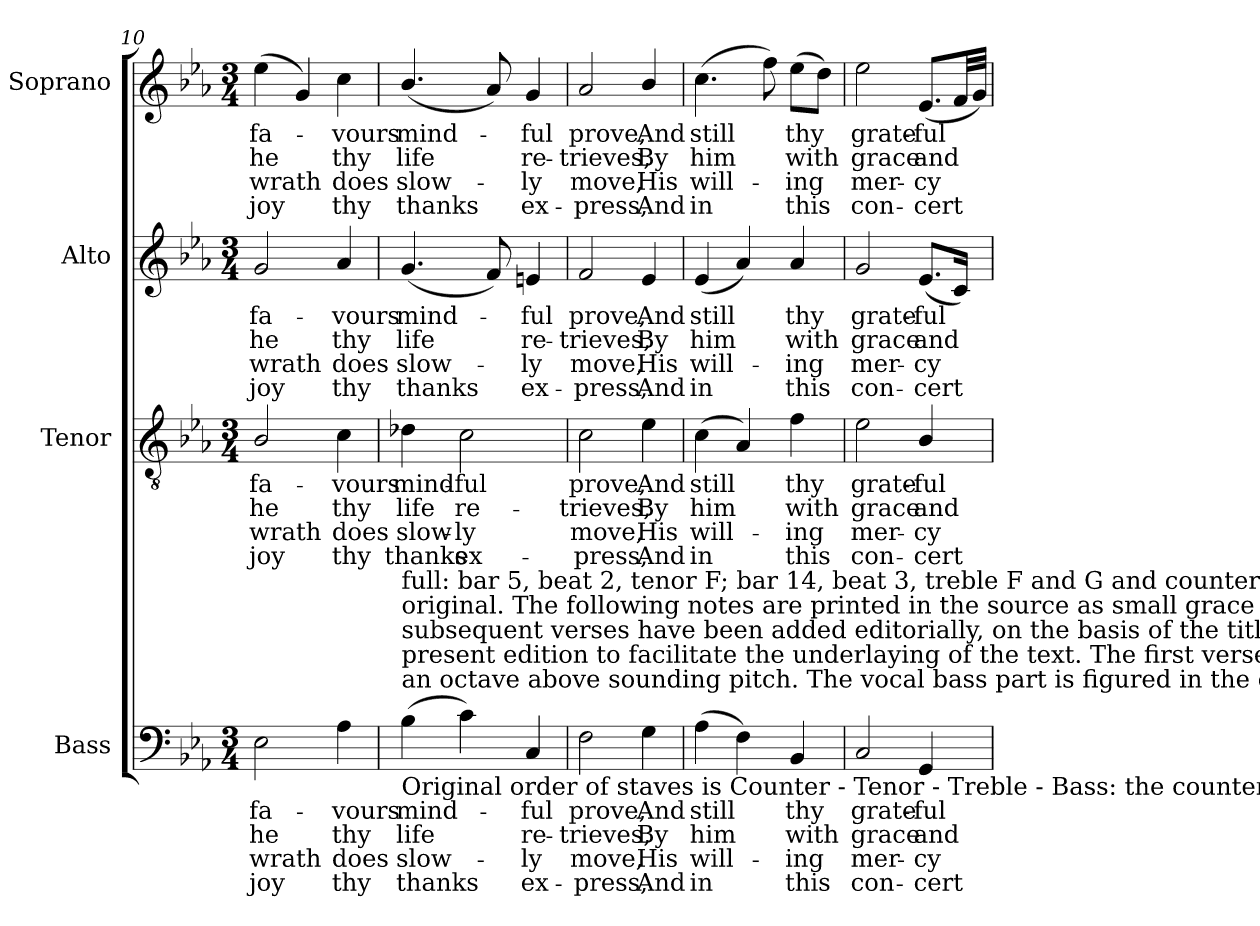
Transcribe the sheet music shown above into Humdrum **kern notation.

**kern	**text	**text	**text	**text	**kern	**text	**text	**text	**text	**kern	**text	**text	**text	**text	**kern	**text	**text	**text	**text
*part4	*part4	*part4	*part4	*part4	*part3	*part3	*part3	*part3	*part3	*part2	*part2	*part2	*part2	*part2	*part1	*part1	*part1	*part1	*part1
*staff4	*staff4	*staff4	*staff4	*staff4	*staff3	*staff3	*staff3	*staff3	*staff3	*staff2	*staff2	*staff2	*staff2	*staff2	*staff1	*staff1	*staff1	*staff1	*staff1
*I"Bass	*	*	*	*	*I"Tenor	*	*	*	*	*I"Alto	*	*	*	*	*I"Soprano	*	*	*	*
*I'B.	*	*	*	*	*I'T.	*	*	*	*	*I'A.	*	*	*	*	*I'S.	*	*	*	*
*clefF4	*	*	*	*	*clefGv2	*	*	*	*	*clefG2	*	*	*	*	*clefG2	*	*	*	*
*	*	*	*	*	*ITrd7c12	*	*	*	*	*	*	*	*	*	*	*	*	*	*
*k[b-e-a-]	*	*	*	*	*k[b-e-a-]	*	*	*	*	*k[b-e-a-]	*	*	*	*	*k[b-e-a-]	*	*	*	*
*E-:	*	*	*	*	*E-:	*	*	*	*	*E-:	*	*	*	*	*E-:	*	*	*	*
*M3/4	*	*	*	*	*M3/4	*	*	*	*	*M3/4	*	*	*	*	*M3/4	*	*	*	*
=10	=10	=10	=10	=10	=10	=10	=10	=10	=10	=10	=10	=10	=10	=10	=10	=10	=10	=10	=10
!	!LO:LY:b:color=#000000	!LO:LY:b:color=#000000	!LO:LY:b:color=#000000	!LO:LY:b:color=#000000	!	!	!	!	!	!	!	!	!	!	!	!	!	!	!
!	!	!	!	!	!	!LO:LY:b:color=#000000	!LO:LY:b:color=#000000	!LO:LY:b:color=#000000	!LO:LY:b:color=#000000	!	!	!	!	!	!	!	!	!	!
!	!	!	!	!	!	!	!	!	!	!	!LO:LY:b:color=#000000	!LO:LY:b:color=#000000	!LO:LY:b:color=#000000	!LO:LY:b:color=#000000	!	!	!	!	!
!	!	!	!	!	!	!	!	!	!	!	!	!	!	!	!	!LO:LY:b:color=#000000	!LO:LY:b:color=#000000	!LO:LY:b:color=#000000	!LO:LY:b:color=#000000
2E-i\	fa-	he	wrath	joy	2BB-i/	fa-	he	wrath	joy	2gi/	fa-	he	wrath	joy	(4ee-i\	fa-	he	wrath	joy
.	.	.	.	.	.	.	.	.	.	.	.	.	.	.	4gi/)	.	.	.	.
!	!LO:LY:b:color=#000000	!LO:LY:b:color=#000000	!LO:LY:b:color=#000000	!LO:LY:b:color=#000000	!	!	!	!	!	!	!	!	!	!	!	!	!	!	!
!	!	!	!	!	!	!LO:LY:b:color=#000000	!LO:LY:b:color=#000000	!LO:LY:b:color=#000000	!LO:LY:b:color=#000000	!	!	!	!	!	!	!	!	!	!
!	!	!	!	!	!	!	!	!	!	!	!LO:LY:b:color=#000000	!LO:LY:b:color=#000000	!LO:LY:b:color=#000000	!LO:LY:b:color=#000000	!	!	!	!	!
!	!	!	!	!	!	!	!	!	!	!	!	!	!	!	!	!LO:LY:b:color=#000000	!LO:LY:b:color=#000000	!LO:LY:b:color=#000000	!LO:LY:b:color=#000000
4A-i\	-vours	thy	does	thy	4Ci\	-vours	thy	does	thy	4a-i/	-vours	thy	does	thy	4cci\	-vours	thy	does	thy
!!LO:PB:g=z
=11	=11	=11	=11	=11	=11	=11	=11	=11	=11	=11	=11	=11	=11	=11	=11	=11	=11	=11	=11
!	!LO:LY:b:color=#000000	!LO:LY:b:color=#000000	!LO:LY:b:color=#000000	!LO:LY:b:color=#000000	!	!	!	!	!	!	!	!	!	!	!	!	!	!	!
!	!	!	!	!	!	!LO:LY:b:color=#000000	!LO:LY:b:color=#000000	!LO:LY:b:color=#000000	!LO:LY:b:color=#000000	!	!	!	!	!	!	!	!	!	!
!	!	!	!	!	!	!	!	!	!	!	!LO:LY:b:color=#000000	!LO:LY:b:color=#000000	!LO:LY:b:color=#000000	!LO:LY:b:color=#000000	!	!	!	!	!
!LO:TX:b:t=Original order of staves is Counter - Tenor - Treble - Bass&colon; the counter part is notated in the source in the treble clef,	!	!	!	!	!	!	!	!	!	!	!	!	!	!	!	!	!	!	!
!LO:TX:t=an octave above sounding pitch. The vocal bass part is figured in the original&colon; this figuring has been omitted from the	!	!	!	!	!	!	!	!	!	!	!	!	!	!	!	!	!	!	!
!LO:TX:t=present edition to facilitate the underlaying of the text. The first verse only of the text is given in the original&colon;	!	!	!	!	!	!	!	!	!	!	!	!	!	!	!	!	!	!	!
!LO:TX:t=subsequent verses have been added editorially, on the basis of the title 'Psalm 103d. Verses 1/2 3/4 8 & last' in the	!	!	!	!	!	!	!	!	!	!	!	!	!	!	!	!	!	!	!
!LO:TX:t=original. The following notes are printed in the source as small grace notes, and have been editorially written out in	!	!	!	!	!	!	!	!	!	!	!	!	!	!	!	!	!	!	!
!LO:TX:t=full&colon; bar 5, beat 2, tenor F; bar 14, beat 3, treble F and G and counter C.	!	!	!	!	!	!	!	!	!	!	!	!	!	!	!	!	!	!	!
!	!	!	!	!	!	!	!	!	!	!	!	!	!	!	!	!LO:LY:b:color=#000000	!LO:LY:b:color=#000000	!LO:LY:b:color=#000000	!LO:LY:b:color=#000000
(4B-i\	mind-	life	slow-	-thanks	4D-Xi\	mind-	life	slow-	-thanks	(4.gi/	mind-	life	slow-	-thanks	(4.b-i/	mind-	life	slow-	-thanks
!	!	!	!	!	!	!LO:LY:b:color=#000000	!LO:LY:b:color=#000000	!LO:LY:b:color=#000000	!LO:LY:b:color=#000000	!	!	!	!	!	!	!	!	!	!
4ci\)	.	.	.	.	2Ci\	-ful	re-	ly	ex-	.	.	.	.	.	.	.	.	.	.
.	.	.	.	.	.	.	.	.	.	8fi/)	.	.	.	.	8a-i/)	.	.	.	.
!	!LO:LY:b:color=#000000	!LO:LY:b:color=#000000	!LO:LY:b:color=#000000	!LO:LY:b:color=#000000	!	!	!	!	!	!	!	!	!	!	!	!	!	!	!
!	!	!	!	!	!	!	!	!	!	!	!LO:LY:b:color=#000000	!LO:LY:b:color=#000000	!LO:LY:b:color=#000000	!LO:LY:b:color=#000000	!	!	!	!	!
!	!	!	!	!	!	!	!	!	!	!	!	!	!	!	!	!LO:LY:b:color=#000000	!LO:LY:b:color=#000000	!LO:LY:b:color=#000000	!LO:LY:b:color=#000000
4Ci/	-ful	re-	ly	ex-	.	.	.	.	.	4eni/	-ful	re-	ly	ex-	4gi/	-ful	re-	ly	ex-
=12	=12	=12	=12	=12	=12	=12	=12	=12	=12	=12	=12	=12	=12	=12	=12	=12	=12	=12	=12
!	!LO:LY:b:color=#000000	!LO:LY:b:color=#000000	!LO:LY:b:color=#000000	!LO:LY:b:color=#000000	!	!	!	!	!	!	!	!	!	!	!	!	!	!	!
!	!	!	!	!	!	!LO:LY:b:color=#000000	!LO:LY:b:color=#000000	!LO:LY:b:color=#000000	!LO:LY:b:color=#000000	!	!	!	!	!	!	!	!	!	!
!	!	!	!	!	!	!	!	!	!	!	!LO:LY:b:color=#000000	!LO:LY:b:color=#000000	!LO:LY:b:color=#000000	!LO:LY:b:color=#000000	!	!	!	!	!
!	!	!	!	!	!	!	!	!	!	!	!	!	!	!	!	!LO:LY:b:color=#000000	!LO:LY:b:color=#000000	!LO:LY:b:color=#000000	!LO:LY:b:color=#000000
2Fi\	prove,	-trieves,	-move,	press,	2Ci\	prove,	-trieves,	-move,	press,	2fi/	prove,	-trieves,	-move,	press,	2a-i/	prove,	-trieves,	-move,	press,
!	!LO:LY:b:color=#000000	!LO:LY:b:color=#000000	!LO:LY:b:color=#000000	!LO:LY:b:color=#000000	!	!	!	!	!	!	!	!	!	!	!	!	!	!	!
!	!	!	!	!	!	!LO:LY:b:color=#000000	!LO:LY:b:color=#000000	!LO:LY:b:color=#000000	!LO:LY:b:color=#000000	!	!	!	!	!	!	!	!	!	!
!	!	!	!	!	!	!	!	!	!	!	!LO:LY:b:color=#000000	!LO:LY:b:color=#000000	!LO:LY:b:color=#000000	!LO:LY:b:color=#000000	!	!	!	!	!
!	!	!	!	!	!	!	!	!	!	!	!	!	!	!	!	!LO:LY:b:color=#000000	!LO:LY:b:color=#000000	!LO:LY:b:color=#000000	!LO:LY:b:color=#000000
4Gi\	And	By	His	And	4E-i\	And	By	His	And	4e-i/	And	By	His	And	4b-i/	And	By	His	And
=13	=13	=13	=13	=13	=13	=13	=13	=13	=13	=13	=13	=13	=13	=13	=13	=13	=13	=13	=13
!	!LO:LY:b:color=#000000	!LO:LY:b:color=#000000	!LO:LY:b:color=#000000	!LO:LY:b:color=#000000	!	!	!	!	!	!	!	!	!	!	!	!	!	!	!
!	!	!	!	!	!	!LO:LY:b:color=#000000	!LO:LY:b:color=#000000	!LO:LY:b:color=#000000	!LO:LY:b:color=#000000	!	!	!	!	!	!	!	!	!	!
!	!	!	!	!	!	!	!	!	!	!	!LO:LY:b:color=#000000	!LO:LY:b:color=#000000	!LO:LY:b:color=#000000	!LO:LY:b:color=#000000	!	!	!	!	!
!	!	!	!	!	!	!	!	!	!	!	!	!	!	!	!	!LO:LY:b:color=#000000	!LO:LY:b:color=#000000	!LO:LY:b:color=#000000	!LO:LY:b:color=#000000
(4A-i\	still	him	will-	-in	(4Ci\	still	him	will-	-in	(4e-i/	still	him	will-	-in	(4.cci\	still	him	will-	-in
4Fi\)	.	.	.	.	4AA-i/)	.	.	.	.	4a-i/)	.	.	.	.	.	.	.	.	.
.	.	.	.	.	.	.	.	.	.	.	.	.	.	.	8ffi\)	.	.	.	.
!	!LO:LY:b:color=#000000	!LO:LY:b:color=#000000	!LO:LY:b:color=#000000	!LO:LY:b:color=#000000	!	!	!	!	!	!	!	!	!	!	!	!	!	!	!
!	!	!	!	!	!	!LO:LY:b:color=#000000	!LO:LY:b:color=#000000	!LO:LY:b:color=#000000	!LO:LY:b:color=#000000	!	!	!	!	!	!	!	!	!	!
!	!	!	!	!	!	!	!	!	!	!	!LO:LY:b:color=#000000	!LO:LY:b:color=#000000	!LO:LY:b:color=#000000	!LO:LY:b:color=#000000	!	!	!	!	!
!	!	!	!	!	!	!	!	!	!	!	!	!	!	!	!	!LO:LY:b:color=#000000	!LO:LY:b:color=#000000	!LO:LY:b:color=#000000	!LO:LY:b:color=#000000
4BB-i/	thy	with	ing	this	4Fi\	thy	with	ing	this	4a-i/	thy	with	ing	this	(8ee-i\L	thy	with	ing	this
.	.	.	.	.	.	.	.	.	.	.	.	.	.	.	8ddi\J)	.	.	.	.
=14	=14	=14	=14	=14	=14	=14	=14	=14	=14	=14	=14	=14	=14	=14	=14	=14	=14	=14	=14
!	!LO:LY:b:color=#000000	!LO:LY:b:color=#000000	!LO:LY:b:color=#000000	!LO:LY:b:color=#000000	!	!	!	!	!	!	!	!	!	!	!	!	!	!	!
!	!	!	!	!	!	!LO:LY:b:color=#000000	!LO:LY:b:color=#000000	!LO:LY:b:color=#000000	!LO:LY:b:color=#000000	!	!	!	!	!	!	!	!	!	!
!	!	!	!	!	!	!	!	!	!	!	!LO:LY:b:color=#000000	!LO:LY:b:color=#000000	!LO:LY:b:color=#000000	!LO:LY:b:color=#000000	!	!	!	!	!
!	!	!	!	!	!	!	!	!	!	!	!	!	!	!	!	!LO:LY:b:color=#000000	!LO:LY:b:color=#000000	!LO:LY:b:color=#000000	!LO:LY:b:color=#000000
2Ci/	grate-	grace	mer-	-con-	2E-i\	grate-	grace	mer-	-con-	2gi/	grate-	grace	mer-	-con-	2ee-i\	grate-	grace	mer-	-con-
!	!LO:LY:b:color=#000000	!LO:LY:b:color=#000000	!LO:LY:b:color=#000000	!LO:LY:b:color=#000000	!	!	!	!	!	!	!	!	!	!	!	!	!	!	!
!	!	!	!	!	!	!LO:LY:b:color=#000000	!LO:LY:b:color=#000000	!LO:LY:b:color=#000000	!LO:LY:b:color=#000000	!	!	!	!	!	!	!	!	!	!
!	!	!	!	!	!	!	!	!	!	!	!LO:LY:b:color=#000000	!LO:LY:b:color=#000000	!LO:LY:b:color=#000000	!LO:LY:b:color=#000000	!	!	!	!	!
!	!	!	!	!	!	!	!	!	!	!	!	!	!	!	!	!LO:LY:b:color=#000000	!LO:LY:b:color=#000000	!LO:LY:b:color=#000000	!LO:LY:b:color=#000000
4GGi/	-ful	and	-cy	cert	4BB-i/	-ful	and	-cy	cert	(8.e-i/L	-ful	and	-cy	cert	(8.e-i/L	-ful	and	-cy	cert
.	.	.	.	.	.	.	.	.	.	16ci/Jk)	.	.	.	.	32fi/LL	.	.	.	.
.	.	.	.	.	.	.	.	.	.	.	.	.	.	.	32gi/JJJ)	.	.	.	.
=	=	=	=	=	=	=	=	=	=	=	=	=	=	=	=	=	=	=	=
*-	*-	*-	*-	*-	*-	*-	*-	*-	*-	*-	*-	*-	*-	*-	*-	*-	*-	*-	*-
